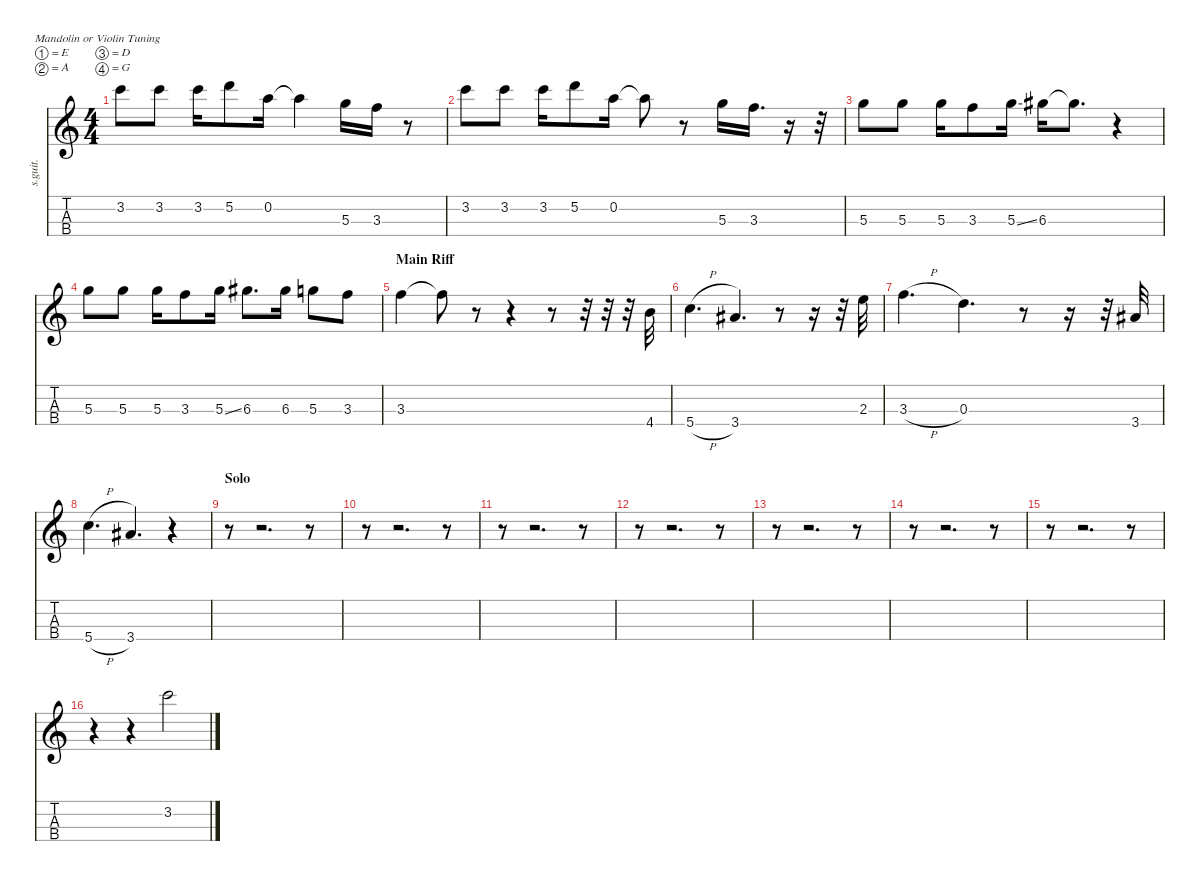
\defaultSystemsLayout 4
\hideDynamics
\bracketExtendMode nobrackets
\track ("Dave Grohl | Backing Vocals" "s.guit.") {instrument fiddle}
\staff {score tabs}
\tuning (E5 A4 D4 G3)
\displaytranspose 12
\ts (4 4)
\tempo (79 hide)
\clef g2
\ks c
3.2.8{lyrics (0 "") lyrics (1 "") lyrics (2 "") lyrics (3 "") lyrics (4 "") dy f} 3.2.8{lyrics (0 "") lyrics (1 "") lyrics (2 "") lyrics (3 "") lyrics (4 "")} 3.2.16{lyrics (0 "") lyrics (1 "") lyrics (2 "") lyrics (3 "") lyrics (4 "")} 5.2.8{lyrics (0 "") lyrics (1 "") lyrics (2 "") lyrics (3 "") lyrics (4 "")} 0.2.16{lyrics (0 "") lyrics (1 "") lyrics (2 "") lyrics (3 "") lyrics (4 "")} 0.2{t}.4{lyrics (0 "") lyrics (1 "") lyrics (2 "") lyrics (3 "") lyrics (4 "")} 5.3.16{lyrics (0 "") lyrics (1 "") lyrics (2 "") lyrics (3 "") lyrics (4 "")} 3.3.16{lyrics (0 "") lyrics (1 "") lyrics (2 "") lyrics (3 "") lyrics (4 "")} r.8 |
3.2.8{lyrics (0 "") lyrics (1 "") lyrics (2 "") lyrics (3 "") lyrics (4 "")} 3.2.8{lyrics (0 "") lyrics (1 "") lyrics (2 "") lyrics (3 "") lyrics (4 "")} 3.2.16{lyrics (0 "") lyrics (1 "") lyrics (2 "") lyrics (3 "") lyrics (4 "")} 5.2.8{lyrics (0 "") lyrics (1 "") lyrics (2 "") lyrics (3 "") lyrics (4 "")} 0.2.16{lyrics (0 "") lyrics (1 "") lyrics (2 "") lyrics (3 "") lyrics (4 "")} 0.2{t}.8{lyrics (0 "") lyrics (1 "") lyrics (2 "") lyrics (3 "") lyrics (4 "")} r.8 5.3.16{lyrics (0 "") lyrics (1 "") lyrics (2 "") lyrics (3 "") lyrics (4 "")} 3.3.16{d lyrics (0 "") lyrics (1 "") lyrics (2 "") lyrics (3 "") lyrics (4 "")} r.16 r.32 |
5.3.8{lyrics (0 "") lyrics (1 "") lyrics (2 "") lyrics (3 "") lyrics (4 "")} 5.3.8{lyrics (0 "") lyrics (1 "") lyrics (2 "") lyrics (3 "") lyrics (4 "")} 5.3.16{lyrics (0 "") lyrics (1 "") lyrics (2 "") lyrics (3 "") lyrics (4 "")} 3.3.8{lyrics (0 "") lyrics (1 "") lyrics (2 "") lyrics (3 "") lyrics (4 "")} 5.3{ss}.16{lyrics (0 "") lyrics (1 "") lyrics (2 "") lyrics (3 "") lyrics (4 "")} 6.3{acc #}.16{lyrics (0 "") lyrics (1 "") lyrics (2 "") lyrics (3 "") lyrics (4 "")} 6.3{t acc #}.8{d lyrics (0 "") lyrics (1 "") lyrics (2 "") lyrics (3 "") lyrics (4 "")} r.4 |
5.3.8{lyrics (0 "") lyrics (1 "") lyrics (2 "") lyrics (3 "") lyrics (4 "")} 5.3.8{lyrics (0 "") lyrics (1 "") lyrics (2 "") lyrics (3 "") lyrics (4 "")} 5.3.16{lyrics (0 "") lyrics (1 "") lyrics (2 "") lyrics (3 "") lyrics (4 "")} 3.3.8{lyrics (0 "") lyrics (1 "") lyrics (2 "") lyrics (3 "") lyrics (4 "")} 5.3{ss}.16{lyrics (0 "") lyrics (1 "") lyrics (2 "") lyrics (3 "") lyrics (4 "")} 6.3{acc #}.8{d lyrics (0 "") lyrics (1 "") lyrics (2 "") lyrics (3 "") lyrics (4 "")} 6.3{acc #}.16{lyrics (0 "") lyrics (1 "") lyrics (2 "") lyrics (3 "") lyrics (4 "")} 5.3.8{lyrics (0 "") lyrics (1 "") lyrics (2 "") lyrics (3 "") lyrics (4 "")} 3.3.8{lyrics (0 "") lyrics (1 "") lyrics (2 "") lyrics (3 "") lyrics (4 "")} |
\section ("" "Main Riff")
3.3.4{lyrics (0 "") lyrics (1 "") lyrics (2 "") lyrics (3 "") lyrics (4 "")} 3.3{t}.8{lyrics (0 "") lyrics (1 "") lyrics (2 "") lyrics (3 "") lyrics (4 "")} r.8 r.4 r.8 r.32 r.32 r.32 4.4.32{lyrics (0 "") lyrics (1 "") lyrics (2 "") lyrics (3 "") lyrics (4 "")} |
5.4{h}.4{d lyrics (0 "") lyrics (1 "") lyrics (2 "") lyrics (3 "") lyrics (4 "")} 3.4{acc #}.4{d lyrics (0 "") lyrics (1 "") lyrics (2 "") lyrics (3 "") lyrics (4 "")} r.8 r.16 r.32 2.3.32{lyrics (0 "") lyrics (1 "") lyrics (2 "") lyrics (3 "") lyrics (4 "")} |
3.3{h}.4{d lyrics (0 "") lyrics (1 "") lyrics (2 "") lyrics (3 "") lyrics (4 "")} 0.3.4{d lyrics (0 "") lyrics (1 "") lyrics (2 "") lyrics (3 "") lyrics (4 "")} r.8 r.16 r.32 3.4{acc #}.32{lyrics (0 "") lyrics (1 "") lyrics (2 "") lyrics (3 "") lyrics (4 "")} |
5.4{h}.4{d lyrics (0 "") lyrics (1 "") lyrics (2 "") lyrics (3 "") lyrics (4 "")} 3.4{acc #}.4{d lyrics (0 "") lyrics (1 "") lyrics (2 "") lyrics (3 "") lyrics (4 "")} r.4 |
\section ("" "Solo")
r.8 r.2{d} r.8 |
r.8 r.2{d} r.8 |
r.8 r.2{d} r.8 |
r.8 r.2{d} r.8 |
r.8 r.2{d} r.8 |
r.8 r.2{d} r.8 |
r.8 r.2{d} r.8 |
r.4 r.4 3.2.2{lyrics (0 "") lyrics (1 "") lyrics (2 "") lyrics (3 "") lyrics (4 "")}
